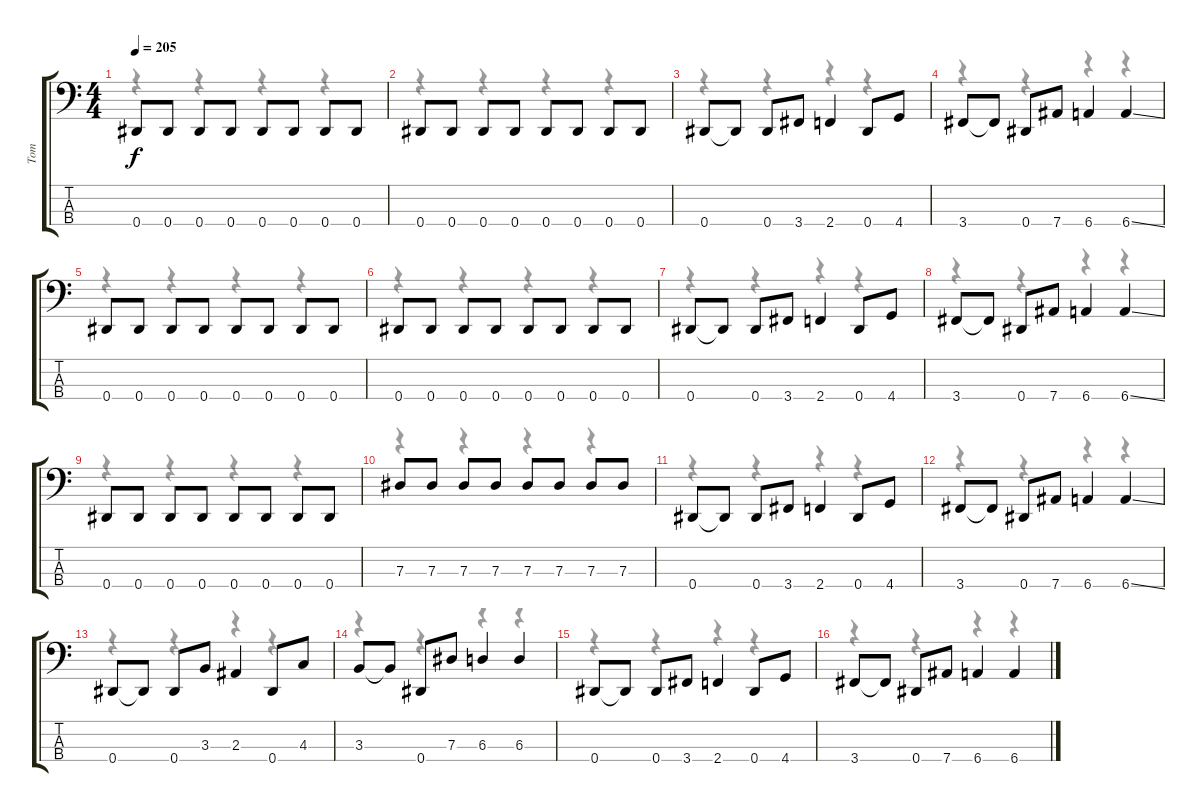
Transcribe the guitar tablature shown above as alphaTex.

\track ("Tom" "Tom") {instrument electricbasspick}
\staff {score tabs}
\tuning (Gb2 Db2 Ab1 Eb1) {hide}
\voice
\ts (4 4)
\tempo 205
\clef f4
\ks c
0.4.8{dy f} 0.4.8 0.4.8 0.4.8 0.4.8 0.4.8 0.4.8 0.4.8 |
0.4.8 0.4.8 0.4.8 0.4.8 0.4.8 0.4.8 0.4.8 0.4.8 |
0.4.8 0.4{t}.8 0.4.8 3.4.8 2.4.4 0.4.8 4.4.8 |
3.4.8 3.4{t}.8 0.4.8 7.4.8 6.4.4 6.4{ss}.4 |
0.4.8 0.4.8 0.4.8 0.4.8 0.4.8 0.4.8 0.4.8 0.4.8 |
0.4.8 0.4.8 0.4.8 0.4.8 0.4.8 0.4.8 0.4.8 0.4.8 |
0.4.8 0.4{t}.8 0.4.8 3.4.8 2.4.4 0.4.8 4.4.8 |
3.4.8 3.4{t}.8 0.4.8 7.4.8 6.4.4 6.4{ss}.4 |
0.4.8 0.4.8 0.4.8 0.4.8 0.4.8 0.4.8 0.4.8 0.4.8 |
7.3.8 7.3.8 7.3.8 7.3.8 7.3.8 7.3.8 7.3.8 7.3.8 |
0.4.8 0.4{t}.8 0.4.8 3.4.8 2.4.4 0.4.8 4.4.8 |
3.4.8 3.4{t}.8 0.4.8 7.4.8 6.4.4 6.4{ss}.4 |
0.4.8 0.4{t}.8 0.4.8 3.3.8 2.3.4 0.4.8 4.3.8 |
3.3.8 3.3{t}.8 0.4.8 7.3.8 6.3.4 6.3.4 |
0.4.8 0.4{t}.8 0.4.8 3.4.8 2.4.4 0.4.8 4.4.8 |
3.4.8 3.4{t}.8 0.4.8 7.4.8 6.4.4 6.4{ss}.4
\voice
\clef f4
\ottava regular
\simile none
\ks c
r.4{dy f} r.4 r.4 r.4 |
r.4 r.4 r.4 r.4 |
r.4 r.4 r.4 r.4 |
r.4 r.4 r.4 r.4 |
r.4 r.4 r.4 r.4 |
r.4 r.4 r.4 r.4 |
r.4 r.4 r.4 r.4 |
r.4 r.4 r.4 r.4 |
r.4 r.4 r.4 r.4 |
r.4 r.4 r.4 r.4 |
r.4 r.4 r.4 r.4 |
r.4 r.4 r.4 r.4 |
r.4 r.4 r.4 r.4 |
r.4 r.4 r.4 r.4 |
r.4 r.4 r.4 r.4 |
r.4 r.4 r.4 r.4
